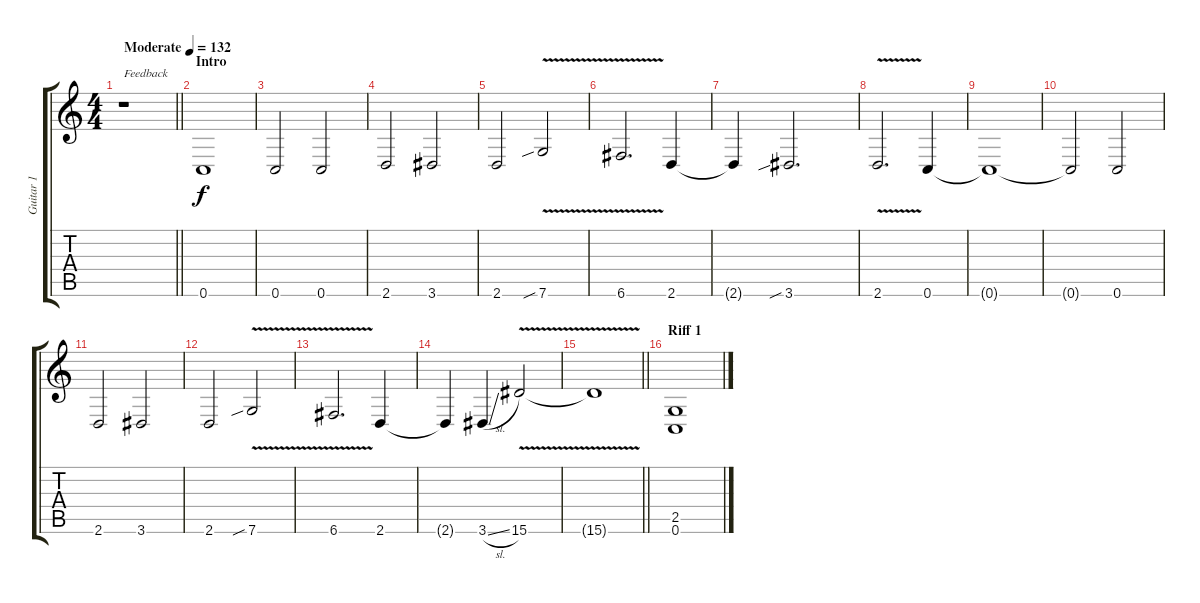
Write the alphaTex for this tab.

\track ("Guitar 1" "Guitar 1") {instrument distortionguitar}
\staff {score tabs}
\tuning (C4 G3 Eb3 Bb2 F2 C2) {hide}
\ts (4 4)
\tempo (132 "Moderate")
\clef g2
\barLineRight lightlight
\ks c
r.1{txt "Feedback" dy f instrument distortionguitar} |
\section ("" "Intro")
0.6.1 |
0.6.2 0.6.2 |
2.6.2 3.6.2 |
2.6.2 7.6{v sib}.2 |
6.6{v}.2{d} 2.6.4 |
2.6{t}.4 3.6{sib}.2{d} |
2.6{v}.2{d} 0.6.4 |
0.6{t}.1 |
0.6{t}.2 0.6.2 |
2.6.2 3.6.2 |
2.6.2 7.6{v sib}.2 |
6.6{v}.2{d} 2.6.4 |
2.6{t}.4 3.6{sl}.4 15.6{v}.2 |
\barLineRight lightlight
15.6{t}.1 |
\section ("" "Riff 1")
(2.5 0.6).1
